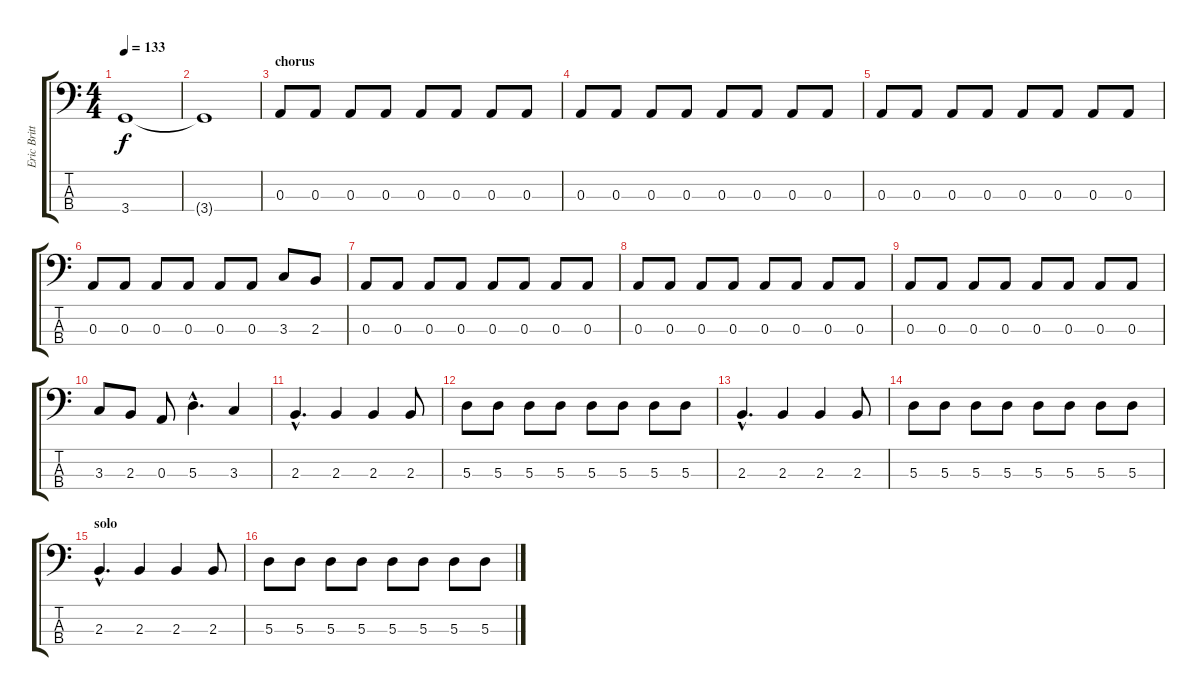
\track ("Eric Brittingham" "Eric Britt") {instrument electricbasspick}
\staff {score tabs}
\tuning (G2 D2 A1 E1) {hide}
\ts (4 4)
\tempo 133
\clef f4
\ks c
3.4.1{dy f} |
3.4{t}.1 |
\section ("" "chorus")
0.3.8 0.3.8 0.3.8 0.3.8 0.3.8 0.3.8 0.3.8 0.3.8 |
0.3.8 0.3.8 0.3.8 0.3.8 0.3.8 0.3.8 0.3.8 0.3.8 |
0.3.8 0.3.8 0.3.8 0.3.8 0.3.8 0.3.8 0.3.8 0.3.8 |
0.3.8 0.3.8 0.3.8 0.3.8 0.3.8 0.3.8 3.3.8 2.3.8 |
0.3.8 0.3.8 0.3.8 0.3.8 0.3.8 0.3.8 0.3.8 0.3.8 |
0.3.8 0.3.8 0.3.8 0.3.8 0.3.8 0.3.8 0.3.8 0.3.8 |
0.3.8 0.3.8 0.3.8 0.3.8 0.3.8 0.3.8 0.3.8 0.3.8 |
3.3.8 2.3.8 0.3.8 5.3{hac}.4{d} 3.3.4 |
2.3{hac}.4{d} 2.3.4 2.3.4 2.3.8 |
5.3.8 5.3.8 5.3.8 5.3.8 5.3.8 5.3.8 5.3.8 5.3.8 |
2.3{hac}.4{d} 2.3.4 2.3.4 2.3.8 |
5.3.8 5.3.8 5.3.8 5.3.8 5.3.8 5.3.8 5.3.8 5.3.8 |
\section ("" "solo")
2.3{hac}.4{d} 2.3.4 2.3.4 2.3.8 |
5.3.8 5.3.8 5.3.8 5.3.8 5.3.8 5.3.8 5.3.8 5.3.8
